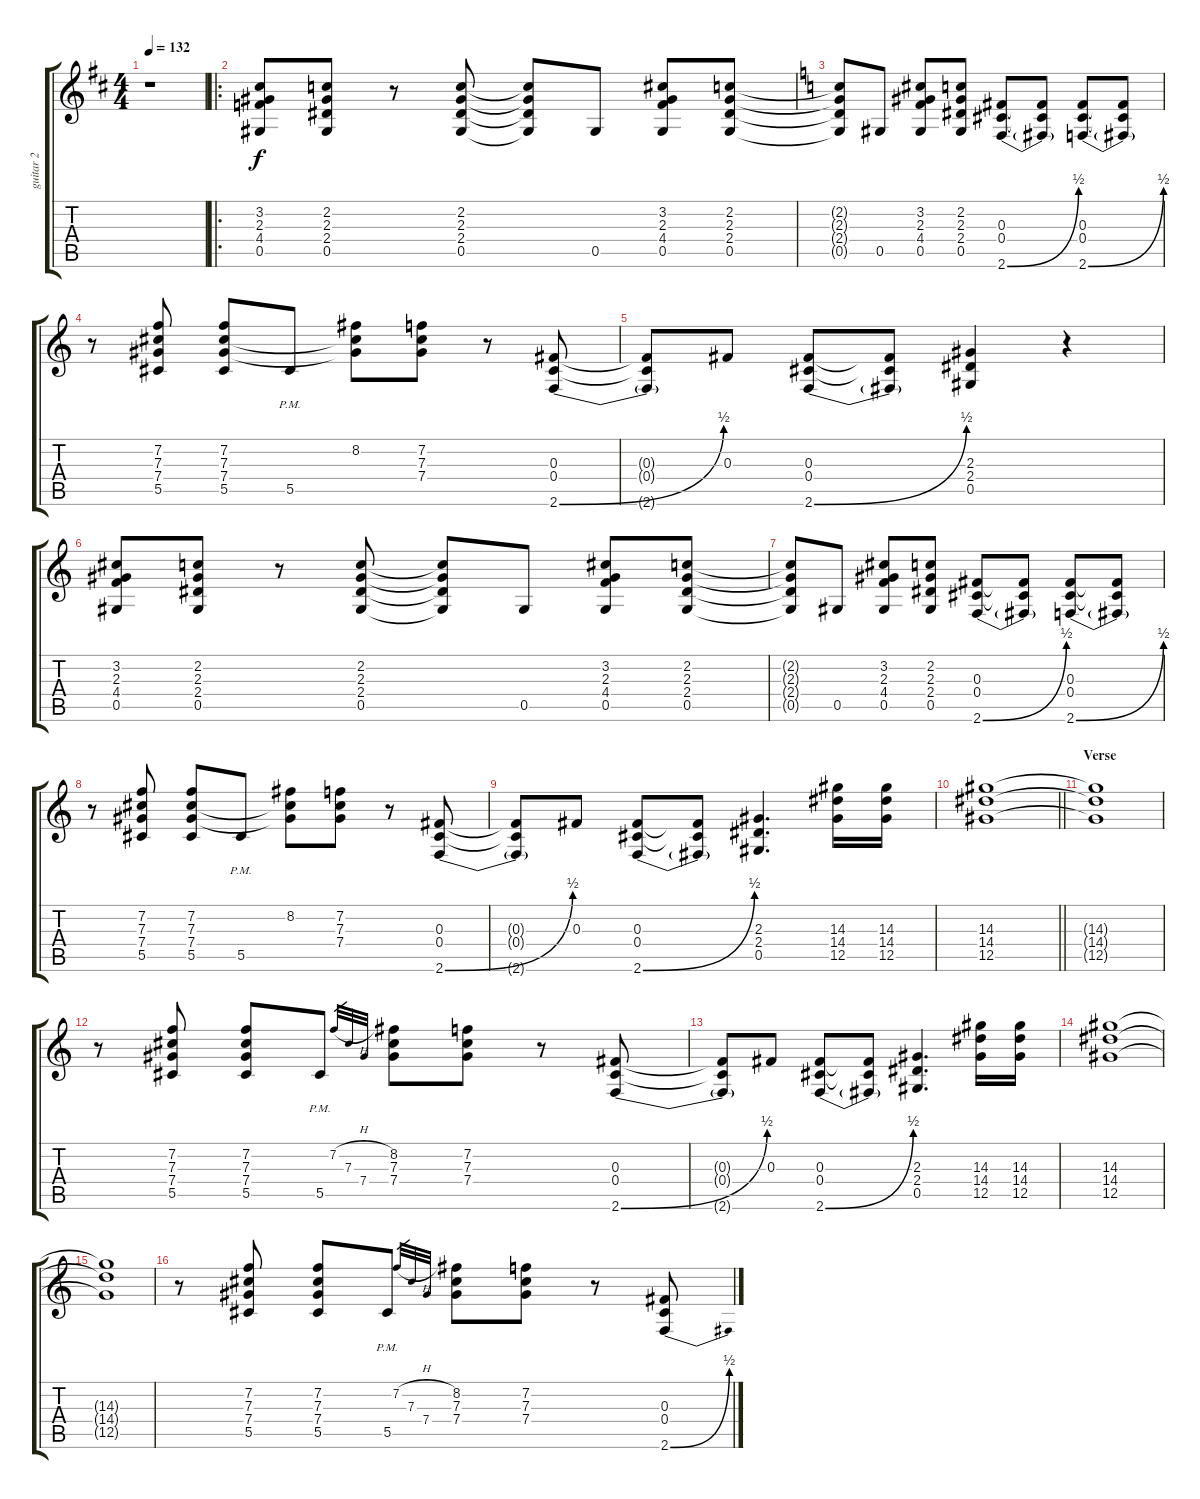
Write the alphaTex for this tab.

\track ("guitar 2" "guitar 2") {instrument overdrivenguitar}
\staff {score tabs}
\tuning (Eb4 Bb3 Gb3 Db3 Ab2 Eb2) {hide}
\ts (4 4)
\tempo 132
\clef g2
\ks d
r.1{dy f instrument overdrivenguitar} |
\ro
(3.2 2.3 4.4 0.5).8 (2.2 2.3 2.4 0.5).8 r.8 (2.2 2.3 2.4 0.5).8 (2.2{t} 2.3{t} 2.4{t} 0.5{t}).8 0.5.8 (3.2 2.3 4.4 0.5).8 (2.2 2.3 2.4 0.5).8 |
\ks c
(2.2{t} 2.3{t} 2.4{t} 0.5{t}).8 0.5.8 (3.2 2.3 4.4 0.5).8 (2.2 2.3 2.4 0.5).8 (0.3 0.4 2.6{be (bend 0 0 60 2)}).8 (0.3{t} 0.4{t} 2.6{t}).8 (0.3 0.4 2.6{be (bend 0 0 60 2)}).8 (0.3{t} 0.4{t} 2.6{t}).8 |
r.8 (7.2 7.3 7.4 5.5).8 (7.2 7.3 7.4 5.5).8 5.5{pm}.8 (8.2 7.3{t} 7.4{t}).8 (7.2 7.3 7.4).8 r.8 (0.3 0.4 2.6{be (bend 0 0 60 2)}).8 |
(0.3{t} 0.4{t} 2.6{t}).8 0.3.8 (0.3 0.4 2.6{be (bend 0 0 60 2)}).8 (0.3{t} 0.4{t} 2.6{t}).8 (2.3 2.4 0.5).4 r.4 |
(3.2 2.3 4.4 0.5).8 (2.2 2.3 2.4 0.5).8 r.8 (2.2 2.3 2.4 0.5).8 (2.2{t} 2.3{t} 2.4{t} 0.5{t}).8 0.5.8 (3.2 2.3 4.4 0.5).8 (2.2 2.3 2.4 0.5).8 |
(2.2{t} 2.3{t} 2.4{t} 0.5{t}).8 0.5.8 (3.2 2.3 4.4 0.5).8 (2.2 2.3 2.4 0.5).8 (0.3 0.4 2.6{be (bend 0 0 60 2)}).8 (0.3{t} 0.4{t} 2.6{t}).8 (0.3 0.4 2.6{be (bend 0 0 60 2)}).8 (0.3{t} 0.4{t} 2.6{t}).8 |
r.8 (7.2 7.3 7.4 5.5).8 (7.2 7.3 7.4 5.5).8 5.5{pm}.8 (8.2 7.3{t} 7.4{t}).8 (7.2 7.3 7.4).8 r.8 (0.3 0.4 2.6{be (bend 0 0 60 2)}).8 |
(0.3{t} 0.4{t} 2.6{t}).8 0.3.8 (0.3 0.4 2.6{be (bend 0 0 60 2)}).8 (0.3{t} 0.4{t} 2.6{t}).8 (2.3 2.4 0.5).4{d} (14.3 14.4 12.5).16 (14.3 14.4 12.5).16 |
\barLineRight lightlight
(14.3 14.4 12.5).1 |
\section ("" "Verse")
(14.3{t} 14.4{t} 12.5{t}).1 |
r.8 (7.2 7.3 7.4 5.5).8 (7.2 7.3 7.4 5.5).8 5.5{pm}.8 7.2{h}.32{gr} 7.3.32{gr} 7.4.32{gr} (8.2 7.3 7.4).8 (7.2 7.3 7.4).8 r.8 (0.3 0.4 2.6{be (bend 0 0 60 2)}).8 |
(0.3{t} 0.4{t} 2.6{t}).8 0.3.8 (0.3 0.4 2.6{be (bend 0 0 60 2)}).8 (0.3{t} 0.4{t} 2.6{t}).8 (2.3 2.4 0.5).4{d} (14.3 14.4 12.5).16 (14.3 14.4 12.5).16 |
(14.3 14.4 12.5).1 |
(14.3{t} 14.4{t} 12.5{t}).1 |
r.8 (7.2 7.3 7.4 5.5).8 (7.2 7.3 7.4 5.5).8 5.5{pm}.8 7.2{h}.32{gr} 7.3.32{gr} 7.4.32{gr} (8.2 7.3 7.4).8 (7.2 7.3 7.4).8 r.8 (0.3 0.4 2.6{be (bend 0 0 60 2)}).8
